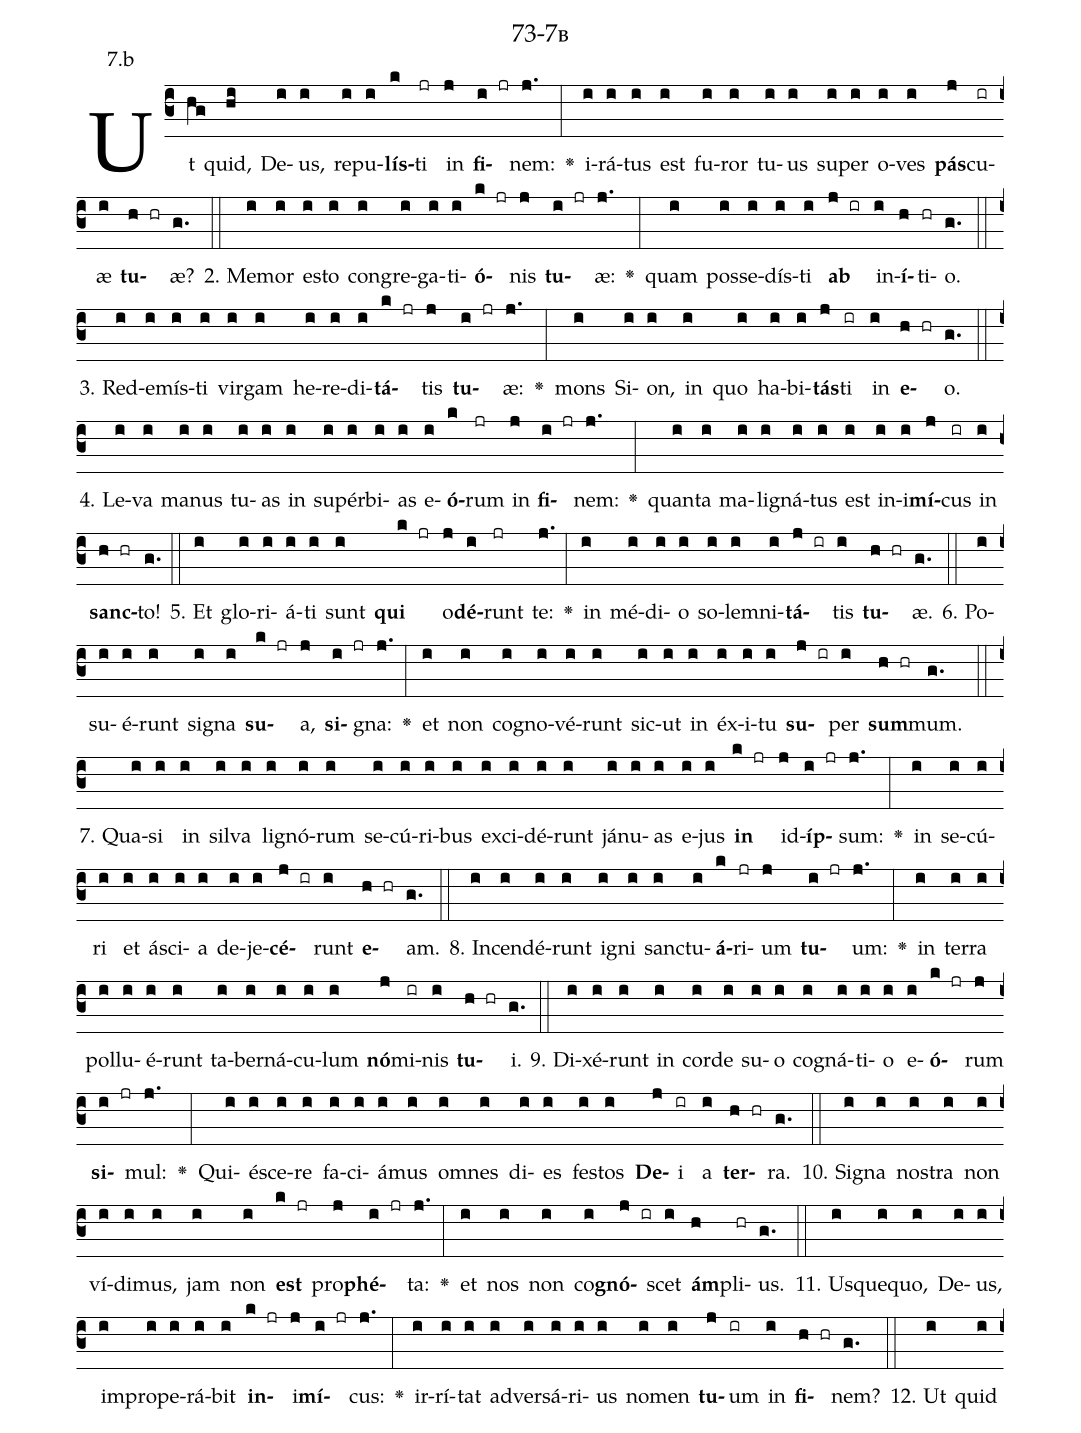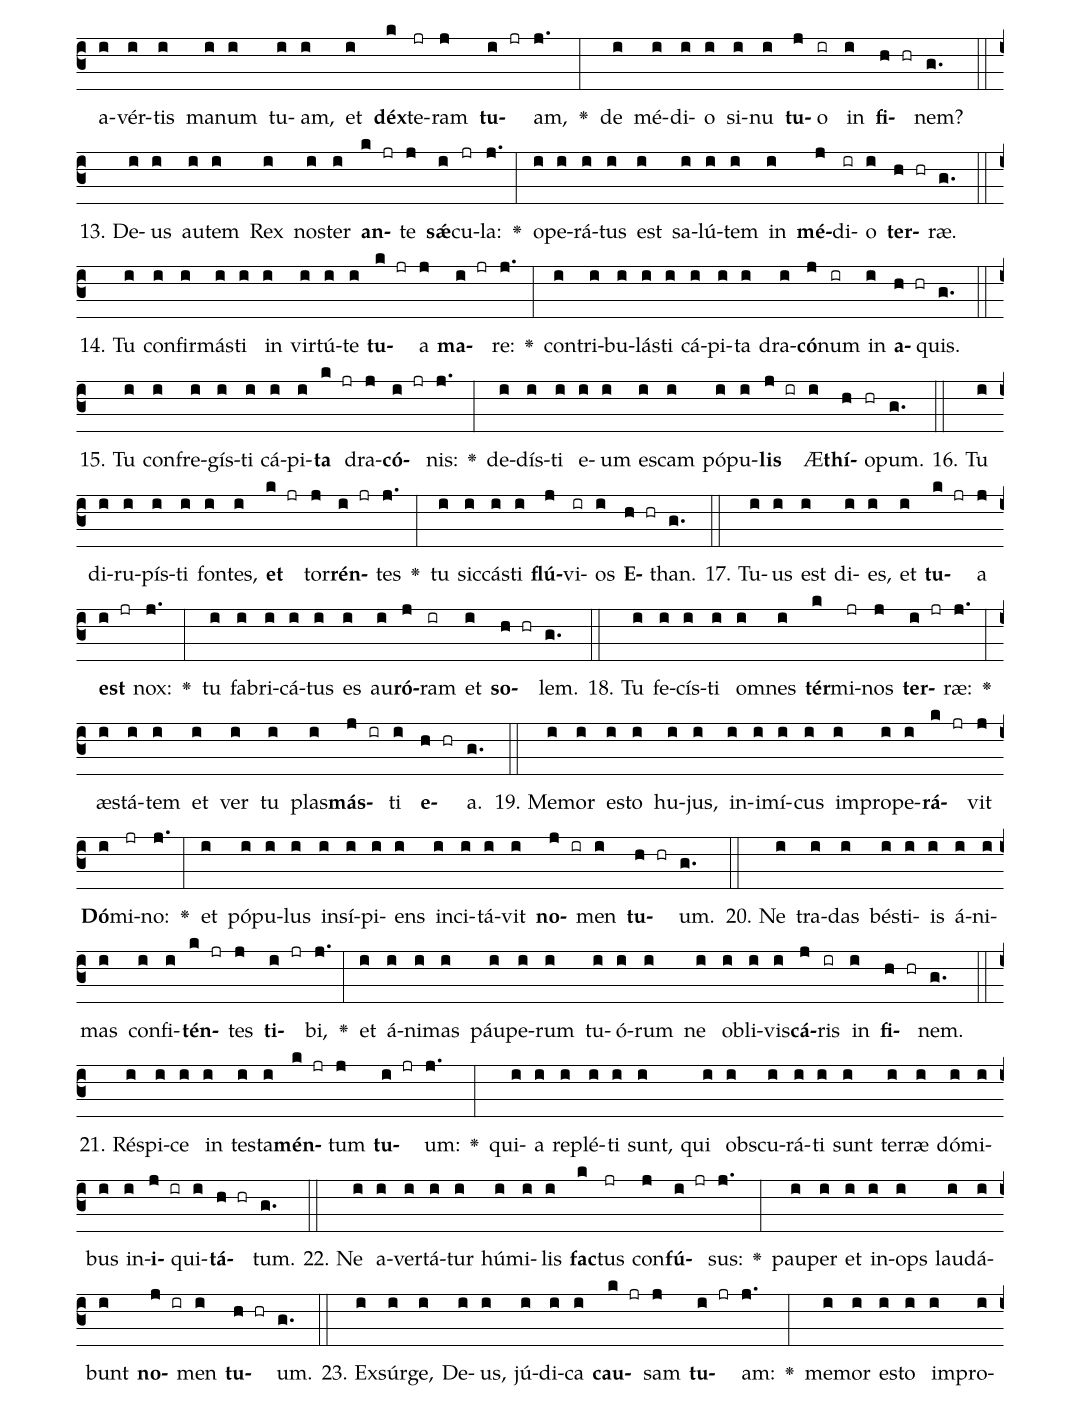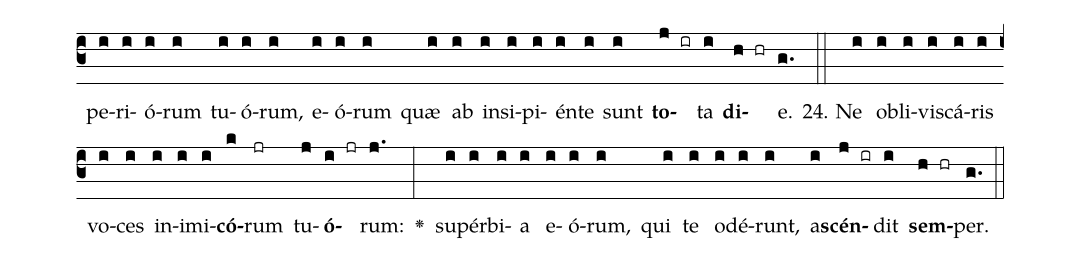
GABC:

name: 73-7b;
annotation: 7.b;
%%
(c3)Ut(hg) quid,(hi) De(i)us,(i) re(i)pu(i)<b>lís</b>(k)ti(jr) in(j) <b>fi</b>(i jr)nem:(j.) <v>\greheightstar</v>(:) i(i)rá(i)tus(i) est(i) fu(i)ror(i) tu(i)us(i) su(i)per(i) o(i)ves(i) <b>pás</b>(j)cu(ir)æ(i) <b>tu</b>(h hr)æ?(g.) (::)
2. Me(i)mor(i) es(i)to(i) con(i)gre(i)ga(i)ti(i)<b>ó</b>(k jr)nis(j) <b>tu</b>(i jr)æ:(j.) <v>\greheightstar</v>(:) quam(i) pos(i)se(i)dís(i)ti(i) <b>ab</b>(j ir) in(i)<b>í</b>(h)ti(hr)o.(g.) (::)
3. Red(i)e(i)mís(i)ti(i) vir(i)gam(i) he(i)re(i)di(i)<b>tá</b>(k jr)tis(j) <b>tu</b>(i jr)æ:(j.) <v>\greheightstar</v>(:) mons(i) Si(i)on,(i) in(i) quo(i) ha(i)bi(i)<b>tás</b>(j)ti(ir) in(i) <b>e</b>(h hr)o.(g.) (::)
4. Le(i)va(i) ma(i)nus(i) tu(i)as(i) in(i) su(i)pér(i)bi(i)as(i) e(i)<b>ó</b>(k)rum(jr) in(j) <b>fi</b>(i jr)nem:(j.) <v>\greheightstar</v>(:) quan(i)ta(i) ma(i)li(i)gná(i)tus(i) est(i) in(i)i(i)<b>mí</b>(j)cus(ir) in(i) <b>sanc</b>(h hr)to!(g.) (::)
5. Et(i) glo(i)ri(i)á(i)ti(i) sunt(i) <b>qui</b>(k jr) o(j)<b>dé</b>(i)runt(jr) te:(j.) <v>\greheightstar</v>(:) in(i) mé(i)di(i)o(i) so(i)lem(i)ni(i)<b>tá</b>(j ir)tis(i) <b>tu</b>(h hr)æ.(g.) (::)
6. Po(i)su(i)é(i)runt(i) si(i)gna(i) <b>su</b>(k jr)a,(j) <b>si</b>(i jr)gna:(j.) <v>\greheightstar</v>(:) et(i) non(i) co(i)gno(i)vé(i)runt(i) sic(i)ut(i) in(i) éx(i)i(i)tu(i) <b>su</b>(j ir)per(i) <b>sum</b>(h hr)mum.(g.) (::)
7. Qua(i)si(i) in(i) sil(i)va(i) li(i)gnó(i)rum(i) se(i)cú(i)ri(i)bus(i) ex(i)ci(i)dé(i)runt(i) já(i)nu(i)as(i) e(i)jus(i) <b>in</b>(k jr) id(j)<b>íp</b>(i jr)sum:(j.) <v>\greheightstar</v>(:) in(i) se(i)cú(i)ri(i) et(i) á(i)sci(i)a(i) de(i)je(i)<b>cé</b>(j ir)runt(i) <b>e</b>(h hr)am.(g.) (::)
8. In(i)cen(i)dé(i)runt(i) i(i)gni(i) sanc(i)tu(i)<b>á</b>(k)ri(jr)um(j) <b>tu</b>(i jr)um:(j.) <v>\greheightstar</v>(:) in(i) ter(i)ra(i) pol(i)lu(i)é(i)runt(i) ta(i)ber(i)ná(i)cu(i)lum(i) <b>nó</b>(j)mi(ir)nis(i) <b>tu</b>(h hr)i.(g.) (::)
9. Di(i)xé(i)runt(i) in(i) cor(i)de(i) su(i)o(i) co(i)gná(i)ti(i)o(i) e(i)<b>ó</b>(k jr)rum(j) <b>si</b>(i jr)mul:(j.) <v>\greheightstar</v>(:) Qui(i)é(i)sce(i)re(i) fa(i)ci(i)á(i)mus(i) om(i)nes(i) di(i)es(i) fes(i)tos(i) <b>De</b>(j)i(ir) a(i) <b>ter</b>(h hr)ra.(g.) (::)
10. Si(i)gna(i) nos(i)tra(i) non(i) ví(i)di(i)mus,(i) jam(i) non(i) <b>est</b>(k jr) pro(j)<b>phé</b>(i jr)ta:(j.) <v>\greheightstar</v>(:) et(i) nos(i) non(i) co(i)<b>gnó</b>(j ir)scet(i) <b>ám</b>(h)pli(hr)us.(g.) (::)
11. Us(i)que(i)quo,(i) De(i)us,(i) im(i)pro(i)pe(i)rá(i)bit(i) <b>in</b>(k jr)i(j)<b>mí</b>(i jr)cus:(j.) <v>\greheightstar</v>(:) ir(i)rí(i)tat(i) ad(i)ver(i)sá(i)ri(i)us(i) no(i)men(i) <b>tu</b>(j)um(ir) in(i) <b>fi</b>(h hr)nem?(g.) (::)
12. Ut(i) quid(i) a(i)vér(i)tis(i) ma(i)num(i) tu(i)am,(i) et(i) <b>déx</b>(k)te(jr)ram(j) <b>tu</b>(i jr)am,(j.) <v>\greheightstar</v>(:) de(i) mé(i)di(i)o(i) si(i)nu(i) <b>tu</b>(j)o(ir) in(i) <b>fi</b>(h hr)nem?(g.) (::)
13. De(i)us(i) au(i)tem(i) Rex(i) nos(i)ter(i) <b>an</b>(k jr)te(j) <b>sǽ</b>(i)cu(jr)la:(j.) <v>\greheightstar</v>(:) o(i)pe(i)rá(i)tus(i) est(i) sa(i)lú(i)tem(i) in(i) <b>mé</b>(j)di(ir)o(i) <b>ter</b>(h hr)ræ.(g.) (::)
14. Tu(i) con(i)fir(i)más(i)ti(i) in(i) vir(i)tú(i)te(i) <b>tu</b>(k jr)a(j) <b>ma</b>(i jr)re:(j.) <v>\greheightstar</v>(:) con(i)tri(i)bu(i)lás(i)ti(i) cá(i)pi(i)ta(i) dra(i)<b>có</b>(j)num(ir) in(i) <b>a</b>(h hr)quis.(g.) (::)
15. Tu(i) con(i)fre(i)gís(i)ti(i) cá(i)pi(i)<b>ta</b>(k jr) dra(j)<b>có</b>(i jr)nis:(j.) <v>\greheightstar</v>(:) de(i)dís(i)ti(i) e(i)um(i) es(i)cam(i) pó(i)pu(i)<b>lis</b>(j ir) Æ(i)<b>thí</b>(h)o(hr)pum.(g.) (::)
16. Tu(i) di(i)ru(i)pís(i)ti(i) fon(i)tes,(i) <b>et</b>(k jr) tor(j)<b>rén</b>(i jr)tes(j.) <v>\greheightstar</v>(:) tu(i) sic(i)cás(i)ti(i) <b>flú</b>(j)vi(ir)os(i) <b>E</b>(h hr)than.(g.) (::)
17. Tu(i)us(i) est(i) di(i)es,(i) et(i) <b>tu</b>(k jr)a(j) <b>est</b>(i jr) nox:(j.) <v>\greheightstar</v>(:) tu(i) fa(i)bri(i)cá(i)tus(i) es(i) au(i)<b>ró</b>(j)ram(ir) et(i) <b>so</b>(h hr)lem.(g.) (::)
18. Tu(i) fe(i)cís(i)ti(i) om(i)nes(i) <b>tér</b>(k)mi(jr)nos(j) <b>ter</b>(i jr)ræ:(j.) <v>\greheightstar</v>(:) æs(i)tá(i)tem(i) et(i) ver(i) tu(i) plas(i)<b>más</b>(j ir)ti(i) <b>e</b>(h hr)a.(g.) (::)
19. Me(i)mor(i) es(i)to(i) hu(i)jus,(i) in(i)i(i)mí(i)cus(i) im(i)pro(i)pe(i)<b>rá</b>(k jr)vit(j) <b>Dó</b>(i)mi(jr)no:(j.) <v>\greheightstar</v>(:) et(i) pó(i)pu(i)lus(i) in(i)sí(i)pi(i)ens(i) in(i)ci(i)tá(i)vit(i) <b>no</b>(j ir)men(i) <b>tu</b>(h hr)um.(g.) (::)
20. Ne(i) tra(i)das(i) bés(i)ti(i)is(i) á(i)ni(i)mas(i) con(i)fi(i)<b>tén</b>(k jr)tes(j) <b>ti</b>(i jr)bi,(j.) <v>\greheightstar</v>(:) et(i) á(i)ni(i)mas(i) páu(i)pe(i)rum(i) tu(i)ó(i)rum(i) ne(i) ob(i)li(i)vis(i)<b>cá</b>(j)ris(ir) in(i) <b>fi</b>(h hr)nem.(g.) (::)
21. Ré(i)spi(i)ce(i) in(i) tes(i)ta(i)<b>mén</b>(k jr)tum(j) <b>tu</b>(i jr)um:(j.) <v>\greheightstar</v>(:) qui(i)a(i) re(i)plé(i)ti(i) sunt,(i) qui(i) obs(i)cu(i)rá(i)ti(i) sunt(i) ter(i)ræ(i) dó(i)mi(i)bus(i) in(i)<b>i</b>(j ir)qui(i)<b>tá</b>(h hr)tum.(g.) (::)
22. Ne(i) a(i)ver(i)tá(i)tur(i) hú(i)mi(i)lis(i) <b>fac</b>(k)tus(jr) con(j)<b>fú</b>(i jr)sus:(j.) <v>\greheightstar</v>(:) pau(i)per(i) et(i) in(i)ops(i) lau(i)dá(i)bunt(i) <b>no</b>(j ir)men(i) <b>tu</b>(h hr)um.(g.) (::)
23. Ex(i)súr(i)ge,(i) De(i)us,(i) jú(i)di(i)ca(i) <b>cau</b>(k jr)sam(j) <b>tu</b>(i jr)am:(j.) <v>\greheightstar</v>(:) me(i)mor(i) es(i)to(i) im(i)pro(i)pe(i)ri(i)ó(i)rum(i) tu(i)ó(i)rum,(i) e(i)ó(i)rum(i) quæ(i) ab(i) in(i)si(i)pi(i)én(i)te(i) sunt(i) <b>to</b>(j ir)ta(i) <b>di</b>(h hr)e.(g.) (::)
24. Ne(i) ob(i)li(i)vis(i)cá(i)ris(i) vo(i)ces(i) in(i)i(i)mi(i)<b>có</b>(k)rum(jr) tu(j)<b>ó</b>(i jr)rum:(j.) <v>\greheightstar</v>(:) su(i)pér(i)bi(i)a(i) e(i)ó(i)rum,(i) qui(i) te(i) o(i)dé(i)runt,(i) a(i)<b>scén</b>(j ir)dit(i) <b>sem</b>(h hr)per.(g.) (::)
